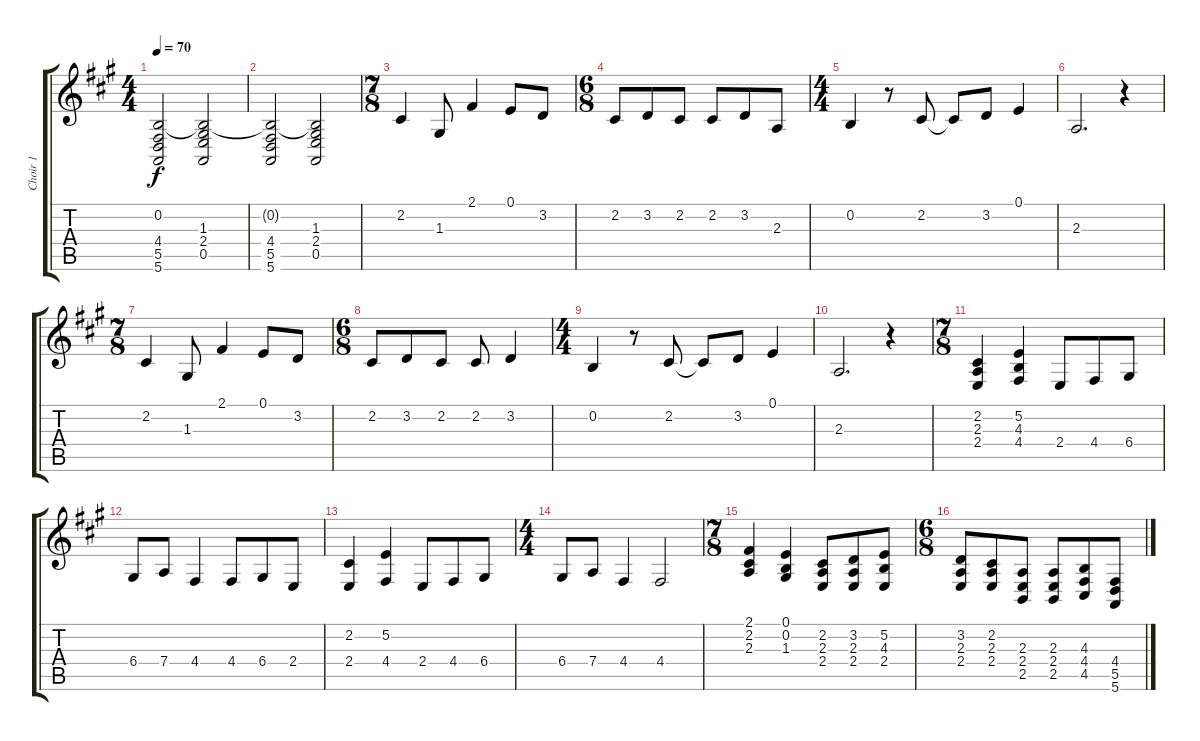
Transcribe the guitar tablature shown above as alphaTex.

\track ("Choir 1" "Choir 1") {instrument choiraahs}
\staff {score tabs}
\tuning (E4 B3 G3 D3 A2 E2) {hide}
\ts (4 4)
\tempo 70
\clef g2
\ks a
(0.2 4.4 5.5 5.6).2{dy f} (0.2{t} 1.3 2.4 0.5).2 |
(0.2{t} 4.4 5.5 5.6).2 (0.2{t} 1.3 2.4 0.5).2 |
\ts (7 8)
2.2.4 1.3.8 2.1.4 0.1.8 3.2.8 |
\ts (6 8)
2.2.8 3.2.8 2.2.8 2.2.8 3.2.8 2.3.8 |
\ts (4 4)
0.2.4 r.8 2.2.8 2.2{t}.8 3.2.8 0.1.4 |
2.3.2{d} r.4 |
\ts (7 8)
2.2.4 1.3.8 2.1.4 0.1.8 3.2.8 |
\ts (6 8)
2.2.8 3.2.8 2.2.8 2.2.8 3.2.4 |
\ts (4 4)
0.2.4 r.8 2.2.8 2.2{t}.8 3.2.8 0.1.4 |
2.3.2{d} r.4 |
\ts (7 8)
(2.2 2.3 2.4).4 (5.2 4.3 4.4).4 2.4.8 4.4.8 6.4.8 |
6.4.8 7.4.8 4.4.4 4.4.8 6.4.8 2.4.8 |
(2.2 2.4).4 (5.2 4.4).4 2.4.8 4.4.8 6.4.8 |
\ts (4 4)
6.4.8 7.4.8 4.4.4 4.4.2 |
\ts (7 8)
(2.1 2.2 2.3).4 (0.1 0.2 1.3).4 (2.2 2.3 2.4).8 (3.2 2.3 2.4).8 (5.2 4.3 2.4).8 |
\ts (6 8)
(3.2 2.3 2.4).8 (2.2 2.3 2.4).8 (2.3 2.4 2.5).8 (2.3 2.4 2.5).8 (4.3 4.4 4.5).8 (4.4 5.5 5.6).8
